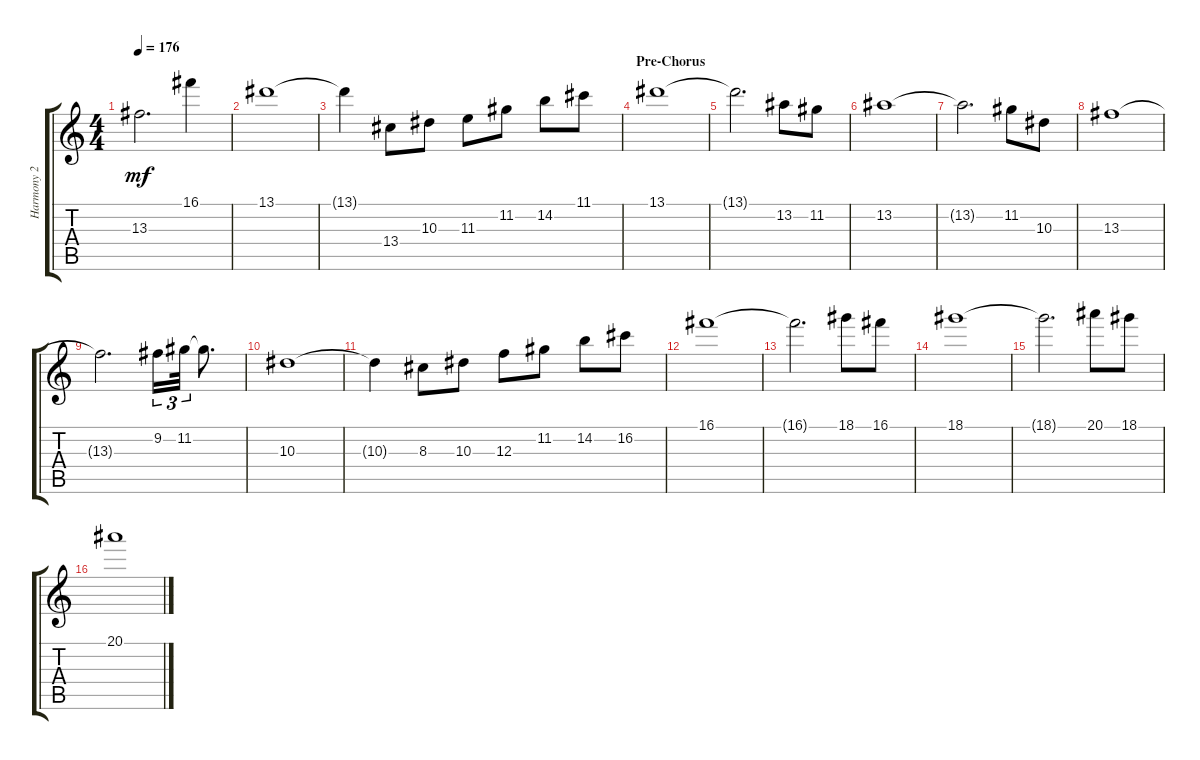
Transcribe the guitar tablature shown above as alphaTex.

\track ("Harmony 2" "Harmony 2") {instrument overdrivenguitar}
\staff {score tabs}
\tuning (D4 A3 F3 C3 G2 C2) {hide}
\ts (4 4)
\tempo 176
\clef g2
\ks aminor
13.3{t}.2{d dy mf} 16.1.4 |
13.1.1 |
13.1{t}.4 13.4.8 10.3.8 11.3.8 11.2.8 14.2.8 11.1.8 |
\section ("" "Pre-Chorus")
13.1.1 |
13.1{t}.2{d} 13.2.8 11.2.8 |
13.2.1 |
13.2{t}.2{d} 11.2.8 10.3.8 |
13.3.1 |
13.3{t}.2{d} 9.2.16{tu (3 2)} 11.2.32{tu (3 2)} 11.2{t}.8{d} |
10.3.1 |
10.3{t}.4 8.3.8 10.3.8 12.3.8 11.2.8 14.2.8 16.2.8 |
16.1.1 |
16.1{t}.2{d} 18.1.8 16.1.8 |
18.1.1 |
18.1{t}.2{d} 20.1.8 18.1.8 |
20.1.1
